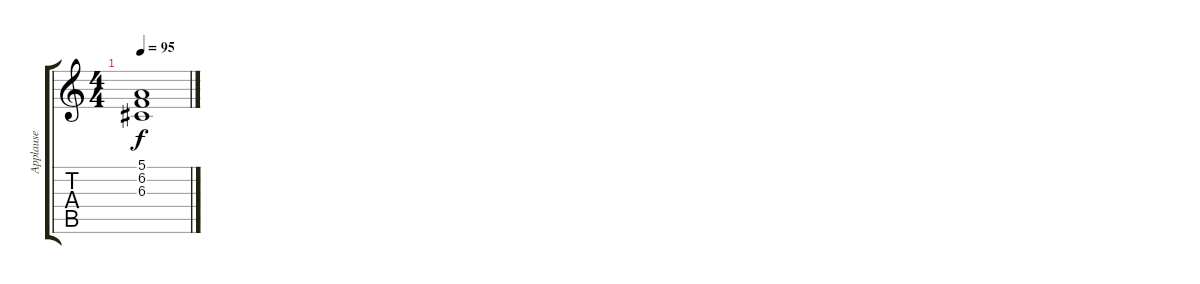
\track ("Applause" "Applause") {instrument applause}
\staff {score tabs}
\tuning (E4 B3 G3 D3 A2 E2) {hide}
\ts (4 4)
\tempo 95
\clef g2
\ks c
(5.1{t} 6.2{t} 6.3{t}).1{dy f}
